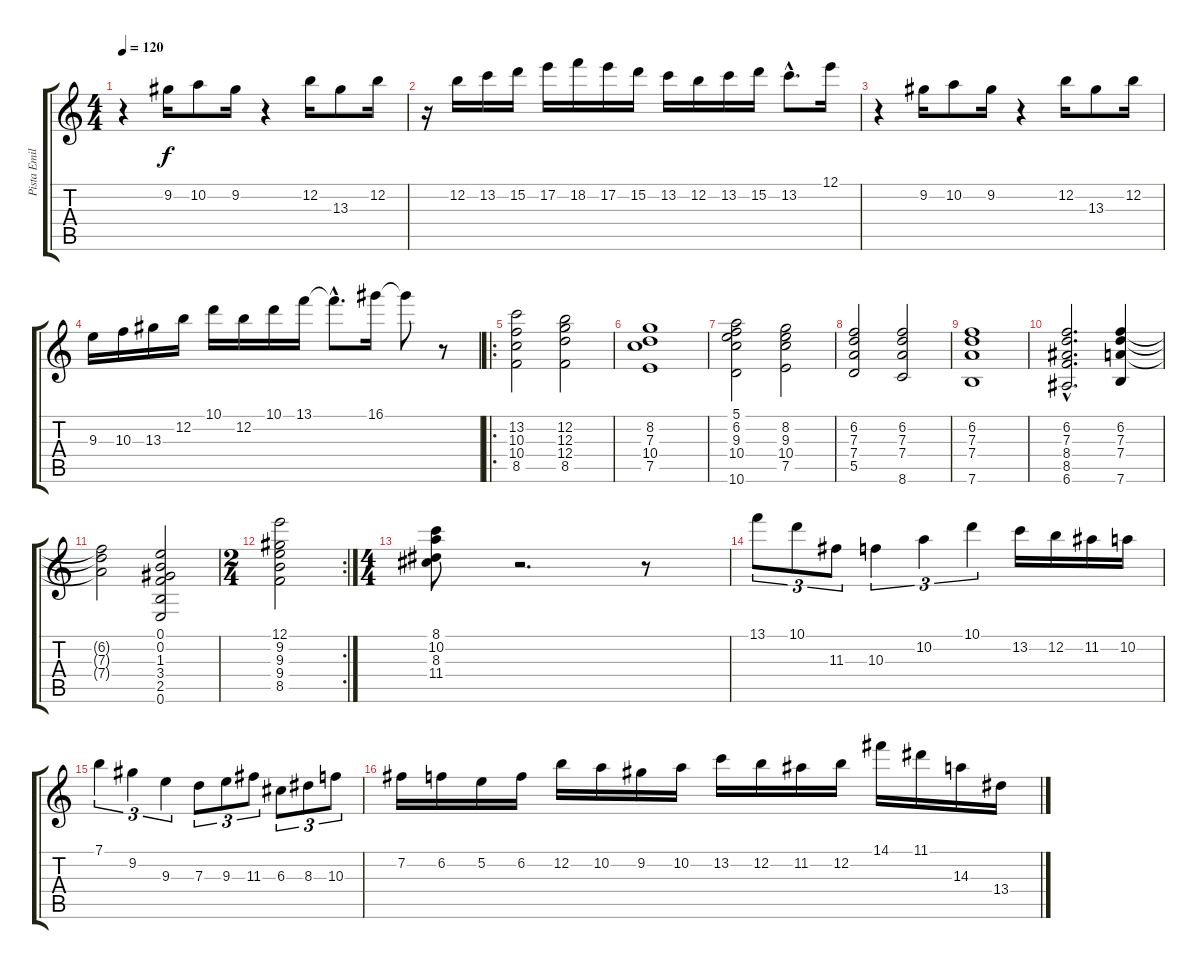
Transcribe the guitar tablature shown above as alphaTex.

\track ("Pista Emilio" "Pista Emil") {instrument distortionguitar}
\staff {score tabs}
\tuning (E4 B3 G3 D3 A2 E2) {hide}
\ts (4 4)
\tempo 120
\clef g2
\ks c
r.4{dy f} 9.2.16 10.2.8 9.2.16 r.4 12.2.16 13.3.8 12.2.16 |
r.16 12.2.16 13.2.16 15.2.16 17.2.16 18.2.16 17.2.16 15.2.16 13.2.16 12.2.16 13.2.16 15.2.16 13.2{hac}.8{d} 12.1.16 |
r.4 9.2.16 10.2.8 9.2.16 r.4 12.2.16 13.3.8 12.2.16 |
9.3.16 10.3.16 13.3.16 12.2.16 10.1.16 12.2.16 10.1.16 13.1.16 13.1{hac t}.8{d} 16.1.16 16.1{t}.8 r.8 |
\ro
(13.2 10.3 10.4 8.5).2 (12.2 12.3 12.4 8.5).2 |
(8.2 7.3 10.4 7.5).1 |
(5.1 6.2 9.3 10.4 10.6).2 (8.2 9.3 10.4 7.5).2 |
(6.2 7.3 7.4 5.5).2 (6.2 7.3 7.4 8.6).2 |
(6.2 7.3 7.4 7.6).1 |
(6.2{hac} 7.3{hac} 8.4{hac} 8.5{hac} 6.6{hac}).2{d} (6.2 7.3 7.4 7.6).4 |
(6.2{t} 7.3{t} 7.4{t}).2 (0.1 0.2 1.3 3.4 2.5 0.6).2 |
\rc 2
\ts (2 4)
(12.1 9.2 9.3 9.4 8.5).2 |
\ts (4 4)
(8.1 10.2 8.3 11.4).8 r.2{d} r.8 |
13.1.8{tu (3 2)} 10.1.8{tu (3 2)} 11.3.8{tu (3 2)} 10.3.4{tu (3 2)} 10.2.4{tu (3 2)} 10.1.4{tu (3 2)} 13.2.16 12.2.16 11.2.16 10.2.16 |
7.1.4{tu (3 2)} 9.2.4{tu (3 2)} 9.3.4{tu (3 2)} 7.3.8{tu (3 2)} 9.3.8{tu (3 2)} 11.3.8{tu (3 2)} 6.3.8{tu (3 2)} 8.3.8{tu (3 2)} 10.3.8{tu (3 2)} |
7.2.16 6.2.16 5.2.16 6.2.16 12.2.16 10.2.16 9.2.16 10.2.16 13.2.16 12.2.16 11.2.16 12.2.16 14.1.16 11.1.16 14.3.16 13.4.16
